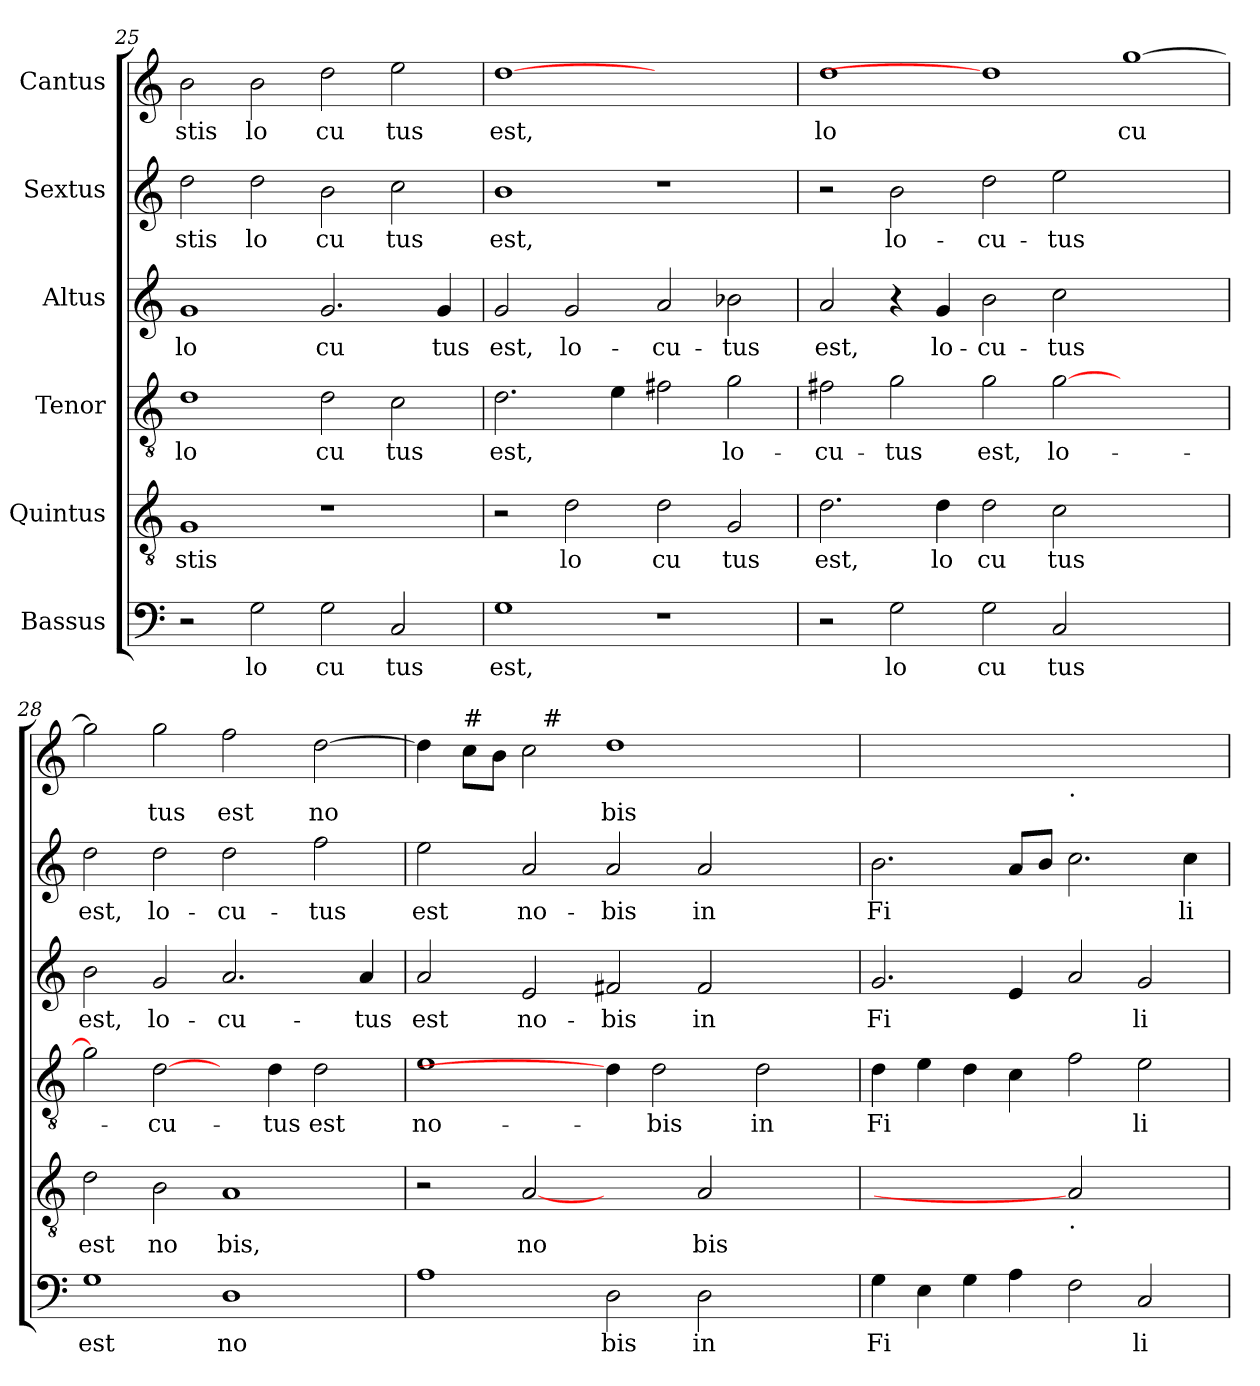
**kern	**text	**kern	**text	**kern	**text	**kern	**text	**kern	**text	**kern	**text
*part6	*part6	*part5	*part5	*part4	*part4	*part3	*part3	*part2	*part2	*part1	*part1
*staff6	*staff6	*staff5	*staff5	*staff4	*staff4	*staff3	*staff3	*staff2	*staff2	*staff1	*staff1
*I"Bassus	*	*I"Quintus	*	*I"Tenor	*	*I"Altus	*	*I"Sextus	*	*I"Cantus	*
!!LO:LB:g=z
*clefF4	*	*clefGv2	*	*clefGv2	*	*clefG2	*	*clefG2	*	*clefG2	*
*k[]	*	*k[]	*	*k[]	*	*k[]	*	*k[]	*	*k[]	*
=25	=25	=25	=25	=25	=25	=25	=25	=25	=25	=25	=25
!	!	!	!LO:LY:b	!	!LO:LY:b	!	!LO:LY:b	!	!LO:LY:b	!	!LO:LY:b
2r	.	1G	stis	1d	lo	1g	lo	2dd\	stis	2b\	stis
!	!LO:LY:b	!	!	!	!	!	!	!	!LO:LY:b	!	!LO:LY:b
2G\	lo	.	.	.	.	.	.	2dd\	lo	2b\	lo
!	!LO:LY:b	!	!	!	!LO:LY:b	!	!LO:LY:b	!	!LO:LY:b	!	!LO:LY:b
2G\	cu	1r	.	2d\	cu	2.g/	cu	2b\	cu	2dd\	cu
!	!LO:LY:b	!	!	!	!LO:LY:b	!	!	!	!LO:LY:b	!	!LO:LY:b
2C/	tus	.	.	2c\	tus	.	.	2cc\	tus	2ee\	tus
!	!	!	!	!	!	!	!LO:LY:b	!	!	!	!
.	.	.	.	.	.	4g/	tus	.	.	.	.
!!LO:LB:g=z
=26	=26	=26	=26	=26	=26	=26	=26	=26	=26	=26	=26
!	!LO:LY:b	!	!	!	!LO:LY:b	!	!LO:LY:b	!	!LO:LY:b	!	!LO:LY:b
1G	est,	2r	.	2.d\	est,	2g/	est,	1b	est,	[1dd	est,
!	!	!	!LO:LY:b	!	!	!	!LO:LY:b	!	!	!	!
.	.	2d\	lo	.	.	2g/	lo-	.	.	.	.
.	.	.	.	4e\	.	.	.	.	.	.	.
!	!	!	!LO:LY:b	!	!	!	!LO:LY:b	!	!	!	!
1r	.	2d\	cu	2f#X\	.	2a/	-cu-	1r	.	1ryy	.
!	!	!	!LO:LY:b	!	!LO:LY:b	!	!LO:LY:b	!	!	!	!
.	.	2G/	tus	2g\	lo-	2b-X\	-tus	.	.	.	.
=27	=27	=27	=27	=27	=27	=27	=27	=27	=27	=27	=27
!	!	!	!LO:LY:b	!	!LO:LY:b	!	!LO:LY:b	!	!	!	!LO:LY:b
2r	.	2.d\	est,	2f#X\	-cu-	2a/	est,	2r	.	1dd	lo
!	!LO:LY:b	!	!	!	!LO:LY:b	!	!	!	!LO:LY:b	!	!
2G\	lo	.	.	2g\	-tus	4r	.	2b\	lo-	.	.
!	!	!	!LO:LY:b	!	!	!	!LO:LY:b	!	!	!	!
.	.	4d\	lo	.	.	4g/	lo-	.	.	.	.
!	!LO:LY:b	!	!LO:LY:b	!	!LO:LY:b	!	!LO:LY:b	!	!LO:LY:b	!	!
2G\	cu	2d\	cu	2g\	est,	2b\	-cu-	2dd\	-cu-	1dd]	.
!	!LO:LY:b	!	!LO:LY:b	!	!LO:LY:b	!	!LO:LY:b	!	!LO:LY:b	!	!
2C/	tus	2c\	tus	[>2g\	lo-	2cc\	-tus	2ee\	-tus	.	.
!	!	!	!	!	!	!	!	!	!	!	!LO:LY:b
1ryy	.	1ryy	.	1ryy	.	1ryy	.	1ryy	.	[>1gg	cu
=28	=28	=28	=28	=28	=28	=28	=28	=28	=28	=28	=28
!	!LO:LY:b	!	!LO:LY:b	!	!	!	!LO:LY:b	!	!LO:LY:b	!	!
1G	est	2d\	est	2g\]	.	2b\	est,	2dd\	est,	2gg\]	.
!	!	!	!LO:LY:b	!	!LO:LY:b	!	!LO:LY:b	!	!LO:LY:b	!	!LO:LY:b
.	.	2B\	no	[2d\	-cu-	2g/	lo-	2dd\	lo-	2gg\	tus
!	!LO:LY:b	!	!LO:LY:b	!	!	!	!LO:LY:b	!	!LO:LY:b	!	!LO:LY:b
1D	no	1A	bis,	4ryy	.	2.a/	-cu-	2dd\	-cu-	2ff\	est
!	!	!	!	!	!LO:LY:b	!	!	!	!	!	!
.	.	.	.	4d\	-tus	.	.	.	.	.	.
!	!	!	!	!	!LO:LY:b	!	!	!	!LO:LY:b	!	!LO:LY:b
.	.	.	.	2d\	est	.	.	2ff\	-tus	[>2dd\	no
!	!	!	!	!	!	!	!LO:LY:b	!	!	!	!
.	.	.	.	.	.	4a/	-tus	.	.	.	.
=29	=29	=29	=29	=29	=29	=29	=29	=29	=29	=29	=29
!	!	!	!	!	!LO:LY:b	!	!LO:LY:b	!	!LO:LY:b	!	!
*	*	*	*	*	*	*	*	*	*	*^	*
1A	.	2r	.	1e	no-	2a/	est	2ee\	est	4dd\]	2ryy	.
!	!	!	!	!	!	!	!	!	!	!LO:TX:a:t=#	!	!
.	.	.	.	.	.	.	.	.	.	8cc\L	.	.
.	.	.	.	.	.	.	.	.	.	8b\J	.	.
!	!	!	!LO:LY:b	!	!	!	!LO:LY:b	!	!LO:LY:b	!	!	!
.	.	[2A	no	.	.	2e/	no-	2a/	no-	2cc\	16ryy	.
!	!	!	!	!	!	!	!	!	!	!	!LO:TX:a:t=#	!
.	.	.	.	.	.	.	.	.	.	.	1ryy	.
!	!LO:LY:b	!	!	!	!	!	!LO:LY:b	!	!LO:LY:b	!	!	!LO:LY:b
2D\	bis	2ryy	.	4d\]	.	2f#X/	-bis	2a/	-bis	1dd	.	bis
!	!	!	!	!	!LO:LY:b	!	!	!	!	!	!	!
.	.	.	.	2d\	-bis	.	.	.	.	.	.	.
!	!LO:LY:b	!	!LO:LY:b	!	!	!	!LO:LY:b	!	!LO:LY:b	!	!	!
2D\	in	2A/	bis	.	.	2f#/	in	2a/	in	.	.	.
.	.	.	.	.	.	.	.	.	.	.	2ryy	.
!	!	!	!	!	!LO:LY:b	!	!	!	!	!	!	!
.	.	.	.	2d\	in	.	.	.	.	.	.	.
4ryy	.	4ryy	.	.	.	4ryy	.	4ryy	.	4ryy	.	.
.	.	.	.	.	.	.	.	.	.	.	8.ryy	.
=30	=30	=30	=30	=30	=30	=30	=30	=30	=30	=30	=30	=30
!	!LO:LY:b	!	!	!	!LO:LY:b	!	!LO:LY:b	!	!LO:LY:b	!	!	!
*	*	*	*	*	*	*	*	*	*	*v	*v	*
4G\	Fi	1ryy	.	4d\	Fi	2.g/	Fi	2.b\	Fi	1ryy	.
4E\	.	.	.	4e\	.	.	.	.	.	.	.
4G\	.	.	.	4d\	.	.	.	.	.	.	.
4A\	.	.	.	4c\	.	4e/	.	8a/L	.	.	.
.	.	.	.	.	.	.	.	8b/J	.	.	.
!	!	!	!	!	!	!	!	!	!	!LO:TX:b:t=.	!
!	!	!LO:TX:b:t=.	!	!	!	!	!	!	!	!	!
2F\	.	2A]	.	2f\	.	2a/	.	2.cc\	.	1ryy	.
!	!LO:LY:b	!	!	!	!LO:LY:b	!	!LO:LY:b	!	!	!	!
2C/	li	2ryy	.	2e\	-li-	2g/	-li-	.	.	.	.
!	!	!	!	!	!	!	!	!	!LO:LY:b	!	!
.	.	.	.	.	.	.	.	4cc\	-li-	.	.
=	=	=	=	=	=	=	=	=	=	=	=
*-	*-	*-	*-	*-	*-	*-	*-	*-	*-	*-	*-
